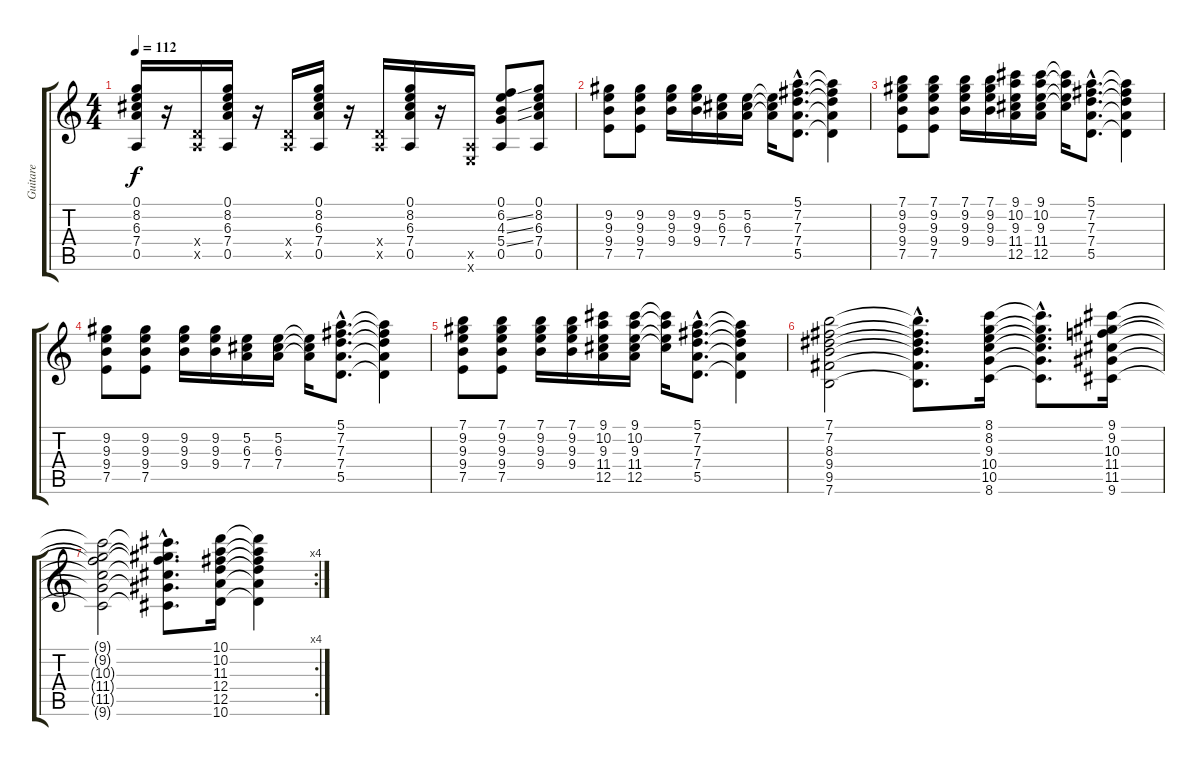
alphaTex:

\track ("Guitare" "Guitare") {instrument overdrivenguitar}
\staff {score tabs}
\tuning (E4 B3 G3 D3 A2 E2) {hide}
\ts (4 4)
\tempo 112
\clef g2
\ks c
(0.1 8.2 6.3 7.4 0.5).16{dy f} r.16 (0.4{x} 0.5{x}).16 (0.1 8.2 6.3 7.4 0.5).16 r.16 (0.4{x} 0.5{x}).16 (0.1 8.2 6.3 7.4 0.5).16 r.16 (0.4{x} 0.5{x}).16 (0.1 8.2 6.3 7.4 0.5).16 r.16 (0.5{x} 0.6{x}).16 (0.1 6.2{ss} 4.3{ss} 5.4{ss} 0.5).8 (0.1 8.2 6.3 7.4 0.5).8 |
(9.2 9.3 9.4 7.5).8 (9.2 9.3 9.4 7.5).8 (9.2 9.3 9.4).16 (9.2 9.3 9.4).16 (5.2 6.3 7.4).16 (5.2 6.3 7.4).16 (5.2{t} 6.3{t} 7.4{t}).16 (5.1{hac} 7.2{hac} 7.3{hac} 7.4{hac} 5.5{hac}).8{d} (5.1{t} 7.2{t} 7.3{t} 7.4{t} 5.5{t}).4 |
(7.1 9.2 9.3 9.4 7.5).8 (7.1 9.2 9.3 9.4 7.5).8 (7.1 9.2 9.3 9.4).16 (7.1 9.2 9.3 9.4).16 (9.1 10.2 9.3 11.4 12.5).16 (9.1 10.2 9.3 11.4 12.5).16 (9.1{t} 10.2{t} 9.3{t} 11.4{t}).16 (5.1{hac} 7.2{hac} 7.3{hac} 7.4{hac} 5.5{hac}).8{d} (5.1{t} 7.2{t} 7.3{t} 7.4{t} 5.5{t}).4 |
(9.2 9.3 9.4 7.5).8 (9.2 9.3 9.4 7.5).8 (9.2 9.3 9.4).16 (9.2 9.3 9.4).16 (5.2 6.3 7.4).16 (5.2 6.3 7.4).16 (5.2{t} 6.3{t} 7.4{t}).16 (5.1{hac} 7.2{hac} 7.3{hac} 7.4{hac} 5.5{hac}).8{d} (5.1{t} 7.2{t} 7.3{t} 7.4{t} 5.5{t}).4 |
(7.1 9.2 9.3 9.4 7.5).8 (7.1 9.2 9.3 9.4 7.5).8 (7.1 9.2 9.3 9.4).16 (7.1 9.2 9.3 9.4).16 (9.1 10.2 9.3 11.4 12.5).16 (9.1 10.2 9.3 11.4 12.5).16 (9.1{t} 10.2{t} 9.3{t} 11.4{t}).16 (5.1{hac} 7.2{hac} 7.3{hac} 7.4{hac} 5.5{hac}).8{d} (5.1{t} 7.2{t} 7.3{t} 7.4{t} 5.5{t}).4 |
(7.1 7.2 8.3 9.4 9.5 7.6).2 (7.1{hac t} 7.2{hac t} 8.3{hac t} 9.4{hac t} 9.5{hac t} 7.6{hac t}).8{d} (8.1 8.2 9.3 10.4 10.5 8.6).16 (8.1{hac t} 8.2{hac t} 9.3{hac t} 10.4{hac t} 10.5{hac t} 8.6{hac t}).8{d} (9.1 9.2 10.3 11.4 11.5 9.6).16 |
\rc 4
(9.1{t} 9.2{t} 10.3{t} 11.4{t} 11.5{t} 9.6{t}).2 (9.1{hac t} 9.2{hac t} 10.3{hac t} 11.4{hac t} 11.5{hac t} 9.6{hac t}).8{d} (10.1 10.2 11.3 12.4 12.5 10.6).16 (10.1{t} 10.2{t} 11.3{t} 12.4{t} 12.5{t} 10.6{t}).4
